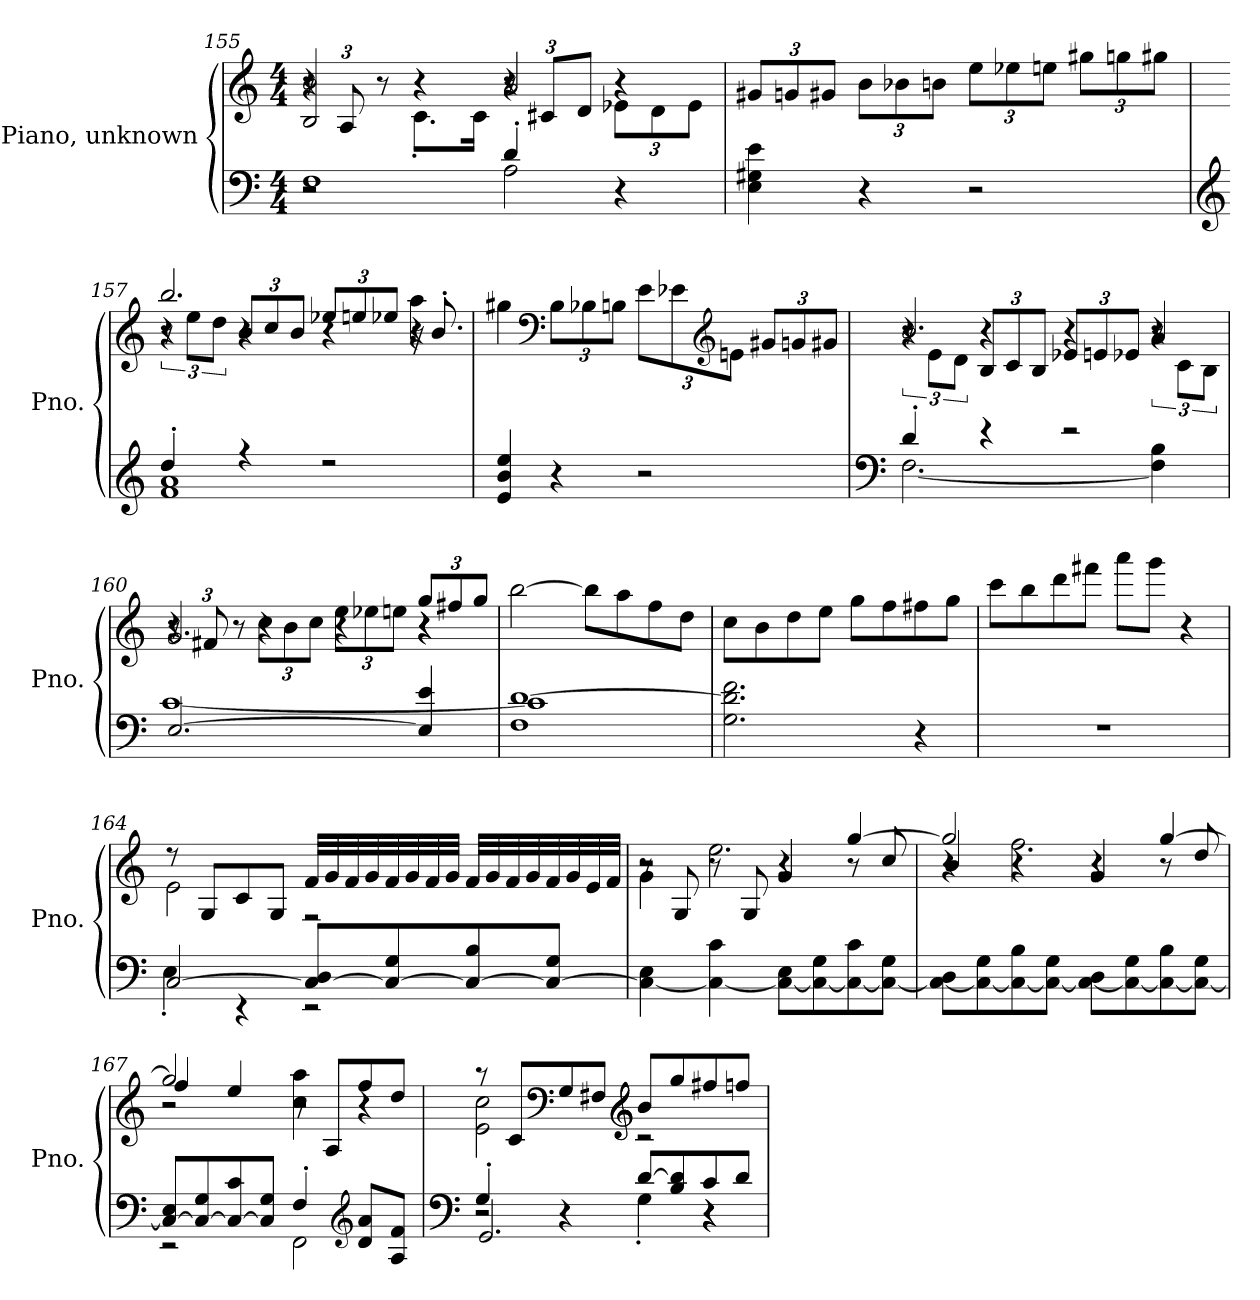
**kern	**kern
*part1	*part1
*staff2	*staff1
*I"Piano, unknown	*
*I'Pno.	*
!!LO:LB:g=z
*clefF4	*clefG2
*k[]	*k[]
*M4/4	*M4/4
=155	=155
*^	*^
*	*^	*	*^
2r	2r	1F	2B/ 2b/	4r	12r
.	.	.	.	.	12A/
.	.	.	.	.	12r
.	.	.	.	8.c'\L	4r
.	.	.	.	16c\Jk	.
4d'/	2A\	.	2a/	4r	12r
.	.	.	.	.	12c#X/L
.	.	.	.	.	12d/J
*	*	*	*	*Xbrackettup	*
4r	.	.	.	12e-X\L	4r
.	.	.	.	12d\	.
.	.	.	.	12e-\J	.
*v	*v	*v	*	*	*
*	*v	*v	*v
=156	=156
4E\ 4G#X\ 4e\	12g#X/L
.	12gn/
.	12g#X/J
4r	12b\L
.	12b-X\
.	12bn\J
2r	12ee\L
.	12ee-X\
.	12een\J
.	12gg#X\L
.	12ggn\
.	12gg#X\J
!!LO:LB:g=z
=157	=157
*clefG2	*
*^	*^
*	*	*	*brackettup
*	*	*	*^
4dd'/	1f 1a	2.bb/	12r	4r
.	.	.	12ee\L	.
.	.	.	12dd\J	.
*	*	*	*	*Xbrackettup
4r	.	.	4r	12b/L
.	.	.	.	12cc/
.	.	.	.	12b/J
2r	.	.	4r	12ee-X/L
.	.	.	.	12een/
.	.	.	.	12ee-X/J
.	.	4r	4aa\	16r
.	.	.	.	8.b'/
*v	*v	*	*	*
*	*v	*v	*v
=158	=158
4e/ 4b/ 4ee/	4gg#X\
*	*clefF4
4r	12B\L
.	12B-X\
.	12Bn\J
2r	12e\L
.	12e-X\
*	*clefG2
.	12en\J
.	12g#X/L
.	12gn/
.	12g#X/J
!!LO:LB:g=z
=159	=159
*clefF4	*
*^	*^
*	*	*	*brackettup
*	*	*	*^
4d'/	[2.F\	2.b/	12r	4r
.	.	.	12e\L	.
.	.	.	12d\J	.
*	*	*	*	*Xbrackettup
4r	.	.	4r	12B/L
.	.	.	.	12c/
.	.	.	.	12B/J
2r	.	.	4r	12e-X/L
.	.	.	.	12en/
.	.	.	.	12e-X/J
*	*	*	*brackettup	*
.	4F\] 4B\	4a/	12r	4r
.	.	.	12c\L	.
.	.	.	12B\J	.
=160	=160	=160	=160	=160
[2.E/	[1c	12r	4r	2.g/
.	.	12f#X/	.	.
.	.	12r	.	.
*	*	*	*Xbrackettup	*
.	.	4r	12cc\L	.
.	.	.	12b\	.
.	.	.	12cc\J	.
.	.	4r	12ee\L	.
.	.	.	12ee-X\	.
.	.	.	12een\J	.
4E/] 4e/	.	12gg/L	4r	4r
.	.	12ff#X/	.	.
.	.	12gg/J	.	.
*	*	*v	*v	*v
=161	=161	=161
*	*^	*
[1d	1c]	1F	[2bb\
.	.	.	8bb\L]
.	.	.	8aa\
.	.	.	8ff\
.	.	.	8dd\J
*v	*v	*v	*
!!LO:LB:g=z
=162	=162
2.G\ 2.d\] 2.f\	8cc\L
.	8b\
.	8dd\
.	8ee\J
.	8gg\L
.	8ff\
4r	8ff#X\
.	8gg\J
=163	=163
1r	8ccc\L
.	8bb\
.	8ddd\
.	8fff#X\J
.	8aaa\L
.	8ggg\J
.	4r
=164	=164
*^	*^
[2C/	4E'\	8r	2e\
.	.	8G/L	.
.	4r	8c/	.
.	.	8G/J	.
8C/_ 8D/L	2r	32f/LLL	2r
.	.	32g/	.
.	.	32f/	.
.	.	32g/	.
8C/_ 8G/	.	32f/	.
.	.	32g/	.
.	.	32f/	.
.	.	32g/JJJ	.
8C/_ 8B/	.	32f/LLL	.
.	.	32g/	.
.	.	32f/	.
.	.	32g/	.
8C/_ 8G/J	.	32f/	.
.	.	32g/	.
.	.	32e/	.
.	.	32f/JJJ	.
*v	*v	*	*
!!LO:LB:g=z
=165	=165	=165
*	*	*^
4C\_ 4E\	2r	4g\	8r
.	.	.	8G/
4C\_ 4c\	.	2.ee\	8r
.	.	.	8G/
8C\_ 8E\L	4r	.	4g/
8C\_ 8G\	.	.	.
8C\_ 8c\	[4gg/	.	8r
8C\_ 8G\J	.	.	8cc/
=166	=166	=166	=166
8C\_ 8D\L	2gg/]	4r	4b/
8C\_ 8G\	.	.	.
8C\_ 8B\	.	2.ff\	4r
8C\_ 8G\J	.	.	.
8C\_ 8D\L	4r	.	4g/
8C\_ 8G\	.	.	.
8C\_ 8B\	[4gg/	.	8r
8C\_ 8G\J	.	.	8dd/
=167	=167	=167	=167
*^	*	*	*
8C/_ 8E/L	2r	2gg/]	2r	4ff/
8C/_ 8G/	.	.	.	.
8C/_ 8c/	.	.	.	4ee/
8C/] 8G/J	.	.	.	.
4F'/	2FF\	2r	4cc\ 4aa\	8r
.	.	.	.	8A/L
*clefG2	*	*	*	*
8d/ 8a/L	.	.	4r	8ff/
8A/ 8f/J	.	.	.	8dd/J
*v	*v	*	*	*
*	*v	*v	*v
!!LO:PB:g=z
=168	=168
*clefF4	*
*^	*^
*	*^	*	*
4G'/	2r	2.GG/	8r	2e\ 2cc\
.	.	.	8c/L	.
*	*	*	*clefF4	*
4r	.	.	8G/	.
.	.	.	8F#X/J	.
*	*	*	*clefG2	*
[8d/L	4G'\	.	8b/L	2r
8B/ 8d/]	.	.	8gg/	.
8c/	4r	4r	8ff#X/	.
8d/J	.	.	8ffn/J	.
*v	*v	*v	*	*
*	*v	*v
=	=
*-	*-
